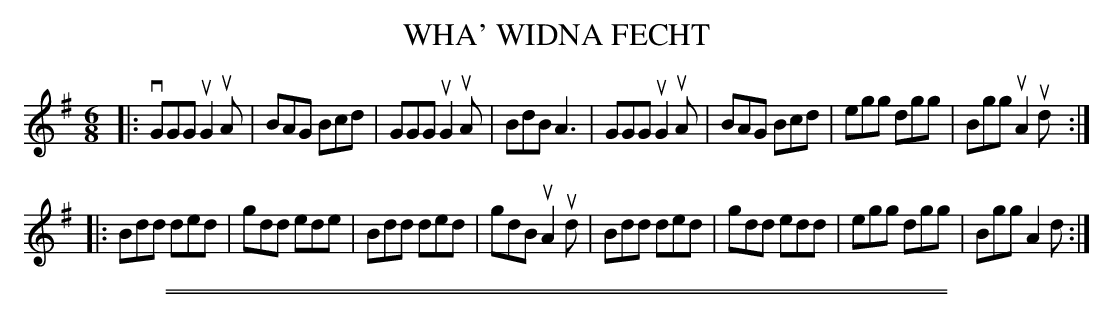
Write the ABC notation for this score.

X:1
T: WHA' WIDNA FECHT
M: 6/8
L: 1/8
K: G
|:\
vGGG uG2uA | BAG Bcd | GGG uG2uA | BdB A3 |\
GGG uG2uA | BAG Bcd | egg dgg | Bgg uA2ud :|
|:\
Bdd ded | gdd ede | Bdd ded | gdB uA2ud |\
Bdd ded | gdd edd | egg dgg | Bgg A2d :|
